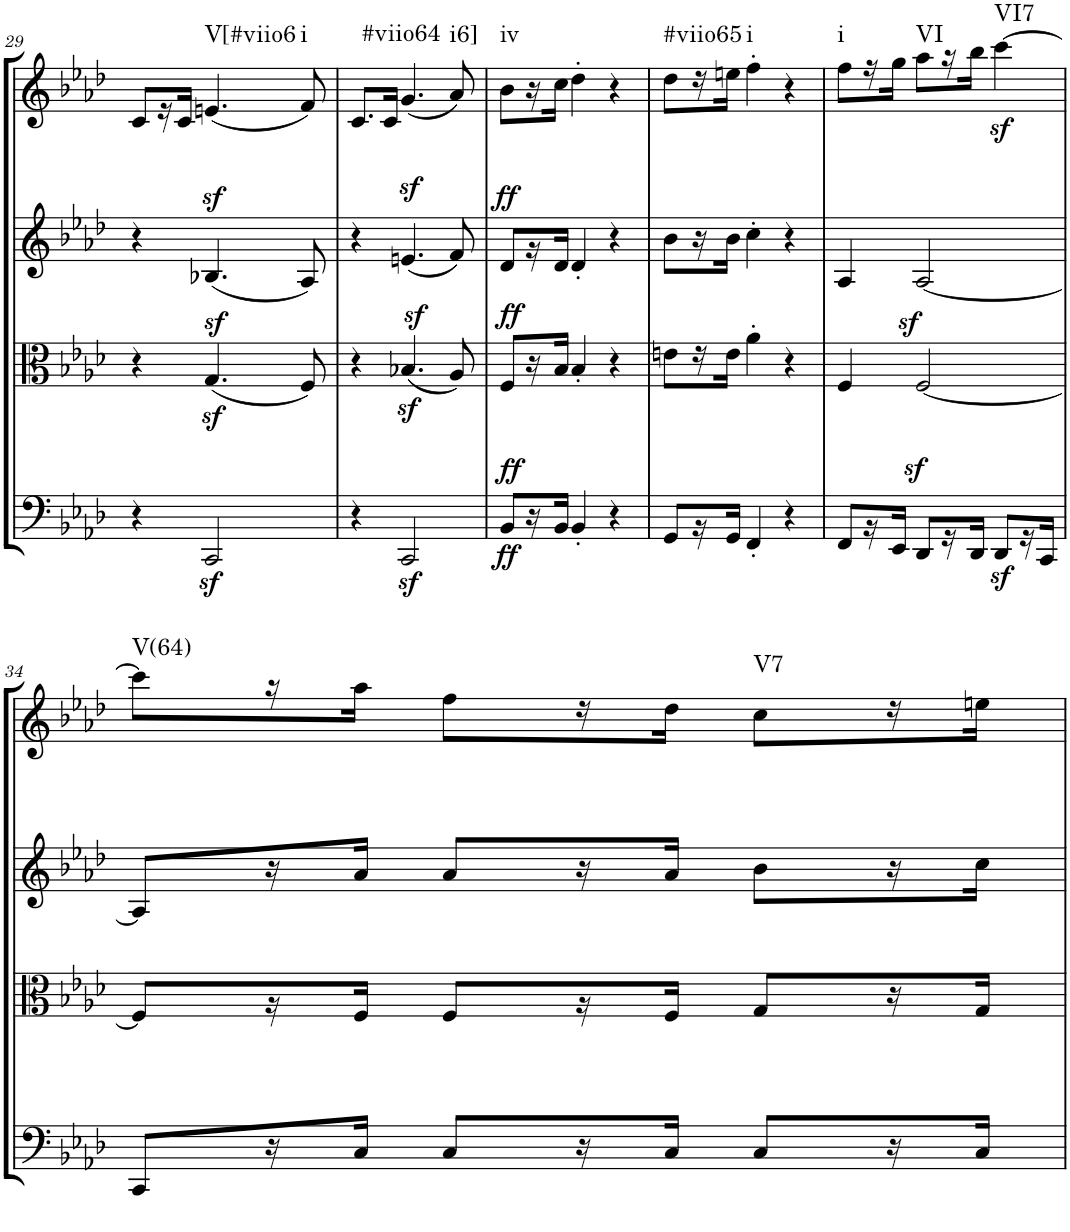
**kern	**dynam	**kern	**dynam	**kern	**dynam	**kern	**dynam	**harte
*part4	*part4	*part3	*part3	*part2	*part2	*part1	*part1	*part1
*staff4	*staff4	*staff3	*staff3	*staff2	*staff2	*staff1	*staff1	*
*I"Cello	*	*I"Viola	*	*I"2nd Violin	*	*I"1st Violin	*	*
*	*	*I'Vla	*	*I'Vln	*	*I'Vln	*	*
!!LO:PB:g=z
*clefF4	*	*clefC3	*	*clefG2	*	*clefG2	*	*
*k[b-e-a-d-]	*	*k[b-e-a-d-]	*	*k[b-e-a-d-]	*	*k[b-e-a-d-]	*	*
*M3/4	*	*M3/4	*	*M3/4	*	*M3/4	*	*
=29	=29	=29	=29	=29	=29	=29	=29	=29
4r	.	4r	.	4r	.	8c/L	.	.
.	.	.	.	.	.	16r	.	.
.	.	.	.	.	.	16c/JJ	.	.
!	!	!	!	!	!	!	!	!LO:H:kt=V[#viio6
2CCz</	.	(4.Gz</	.	(4.B-Xz>/	.	(4.en/	.	N
!	!	!	!	!	!	!	!	!LO:H:kt=i
.	.	8F/)	.	8A-/)	.	8f/)	.	N
=30	=30	=30	=30	=30	=30	=30	=30	=30
4r	.	4r	.	4r	.	8.c/L	.	.
.	.	.	.	.	.	16c/Jk	.	.
!	!	!	!	!	!	!	!	!LO:H:kt=#viio64
2CCz</	.	(4.B-Xz>/	.	(4.enz>/	.	(4.g/	.	N
!	!	!	!	!	!	!	!	!LO:H:kt=i6]
.	.	8A-/)	.	8f/)	.	8a-/)	.	N
=31	=31	=31	=31	=31	=31	=31	=31	=31
!	!LO:DY:b	!	!	!	!	!	!	!
!	!LO:DY:n=1:a	!	!LO:DY:a	!	!LO:DY:a	!	!	!LO:H:kt=iv
8BB-/L	ff ff	8F/L	ff	8d-/L	ff	8b-\L	.	N
16r	.	16r	.	16r	.	16r	.	.
16BB-/JJ	.	16B-/JJ	.	16d-/JJ	.	16cc\JJ	.	.
4BB-'/	.	4B-'/	.	4d-'/	.	4dd-'\	.	.
4r	.	4r	.	4r	.	4r	.	.
=32	=32	=32	=32	=32	=32	=32	=32	=32
!	!	!	!	!	!	!	!	!LO:H:kt=#viio65
8GG/L	.	8en\L	.	8b-\L	.	8dd-\L	.	N
16r	.	16r	.	16r	.	16r	.	.
16GG/JJ	.	16e\JJ	.	16b-\JJ	.	16een\JJ	.	.
!	!	!	!	!	!	!	!	!LO:H:kt=i
4FF'/	.	4a-'\	.	4cc'\	.	4ff'\	.	N
4r	.	4r	.	4r	.	4r	.	.
=33	=33	=33	=33	=33	=33	=33	=33	=33
!	!	!	!	!	!	!	!	!LO:H:kt=i
8FF/L	.	4F/	.	4A-/	.	8ff\L	.	N
16r	.	.	.	.	.	16r	.	.
16EE-/JJ	.	.	.	.	.	16gg\JJ	.	.
!	!	!	!	!	!	!	!	!LO:H:kt=VI
8DD-z>/L	.	[2Fz>/	.	[2A-/	.	8aa-\L	.	N
16r	.	.	.	.	.	16r	.	.
16DD-/JJ	.	.	.	.	.	16bb-\JJ	.	.
!	!	!	!	!	!	!	!LO:DY:b	!LO:H:kt=VI7
8DD-z</L	.	.	.	.	.	[4ccc\	sf	N
16r	.	.	.	.	.	.	.	.
16CC/JJ	.	.	.	.	.	.	.	.
!!LO:LB:g=z
=34	=34	=34	=34	=34	=34	=34	=34	=34
!	!	!	!	!	!	!	!	!LO:H:kt=V(64)
8CC/L	.	8F/L]	.	8A-/L]	.	8ccc\L]	.	N
16r	.	16r	.	16r	.	16r	.	.
16C/JJ	.	16F/JJ	.	16a-/JJ	.	16aa-\JJ	.	.
8C/L	.	8F/L	.	8a-/L	.	8ff\L	.	.
16r	.	16r	.	16r	.	16r	.	.
16C/JJ	.	16F/JJ	.	16a-/JJ	.	16dd-\JJ	.	.
!	!	!	!	!	!	!	!	!LO:H:kt=V7
8C/L	.	8G/L	.	8b-\L	.	8cc\L	.	N
16r	.	16r	.	16r	.	16r	.	.
16C/JJ	.	16G/JJ	.	16cc\JJ	.	16een\JJ	.	.
=	=	=	=	=	=	=	=	=
*-	*-	*-	*-	*-	*-	*-	*-	*-
